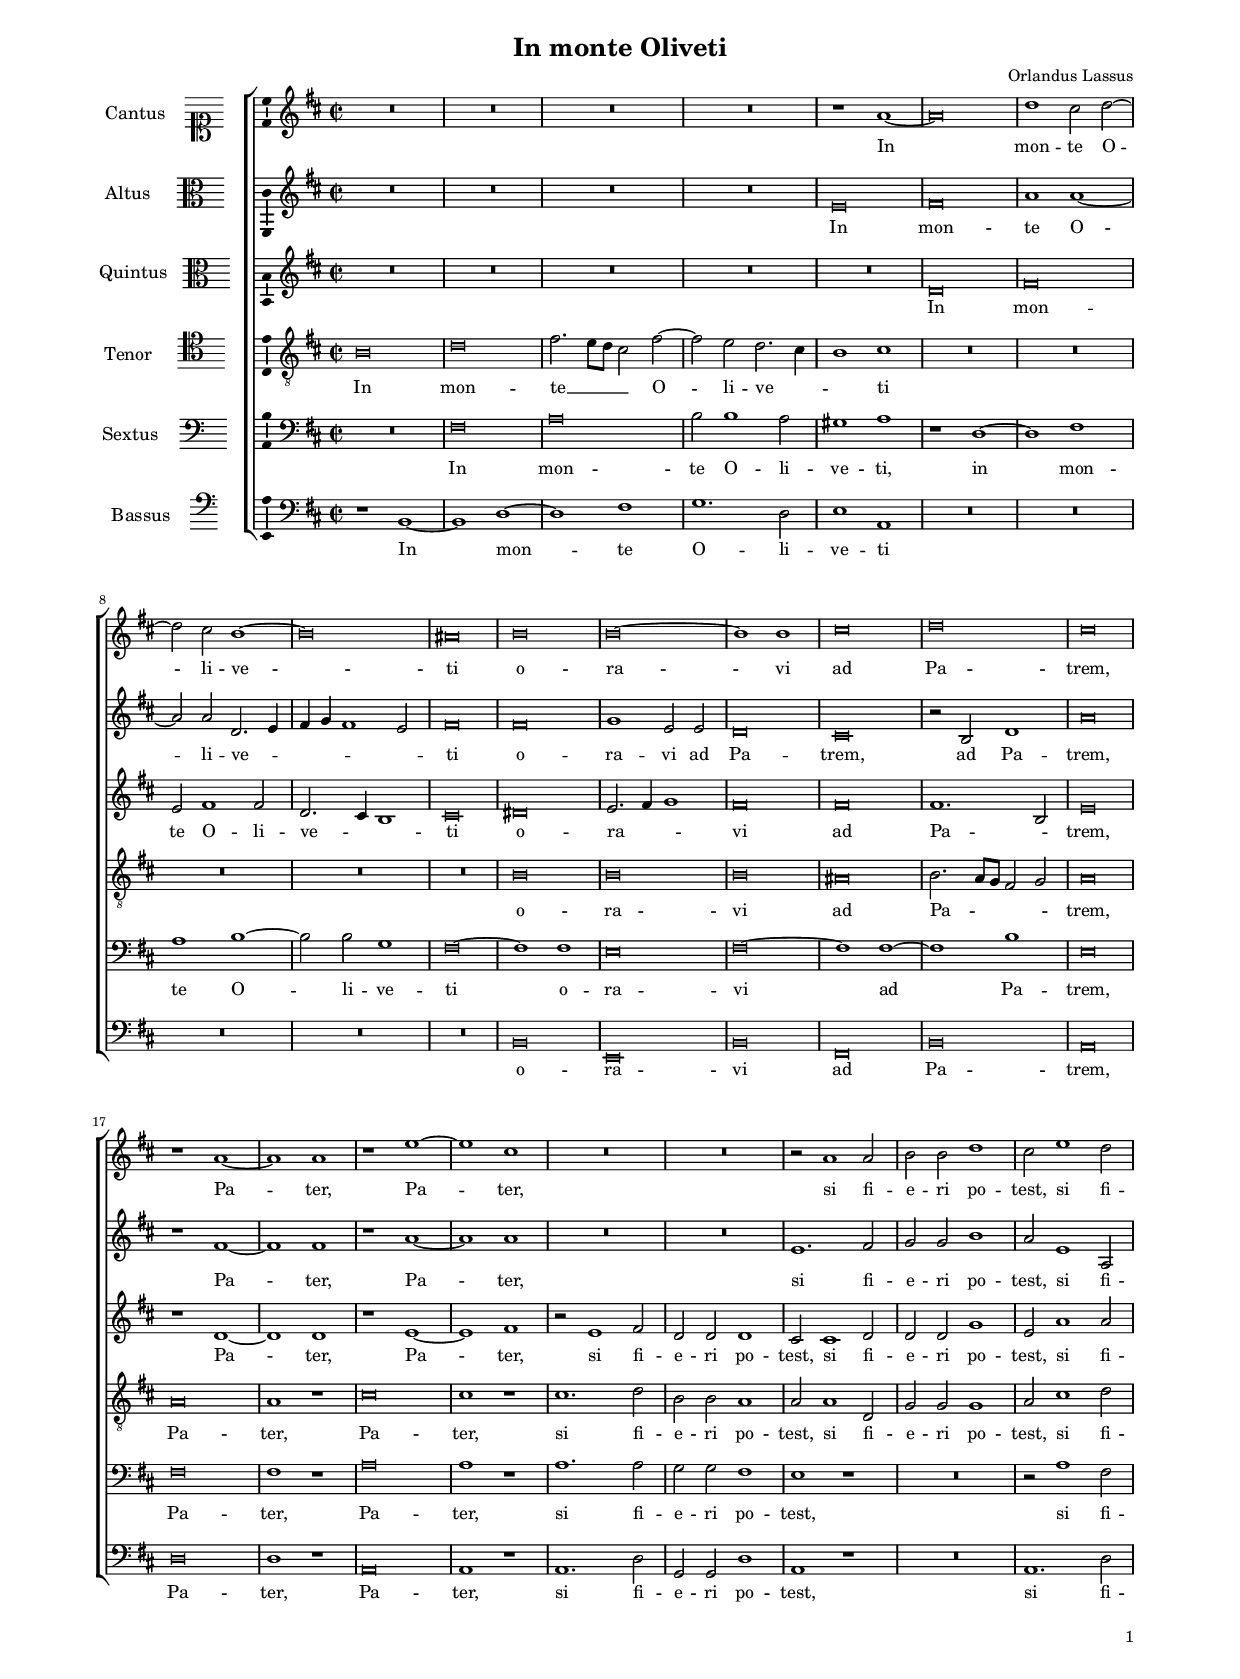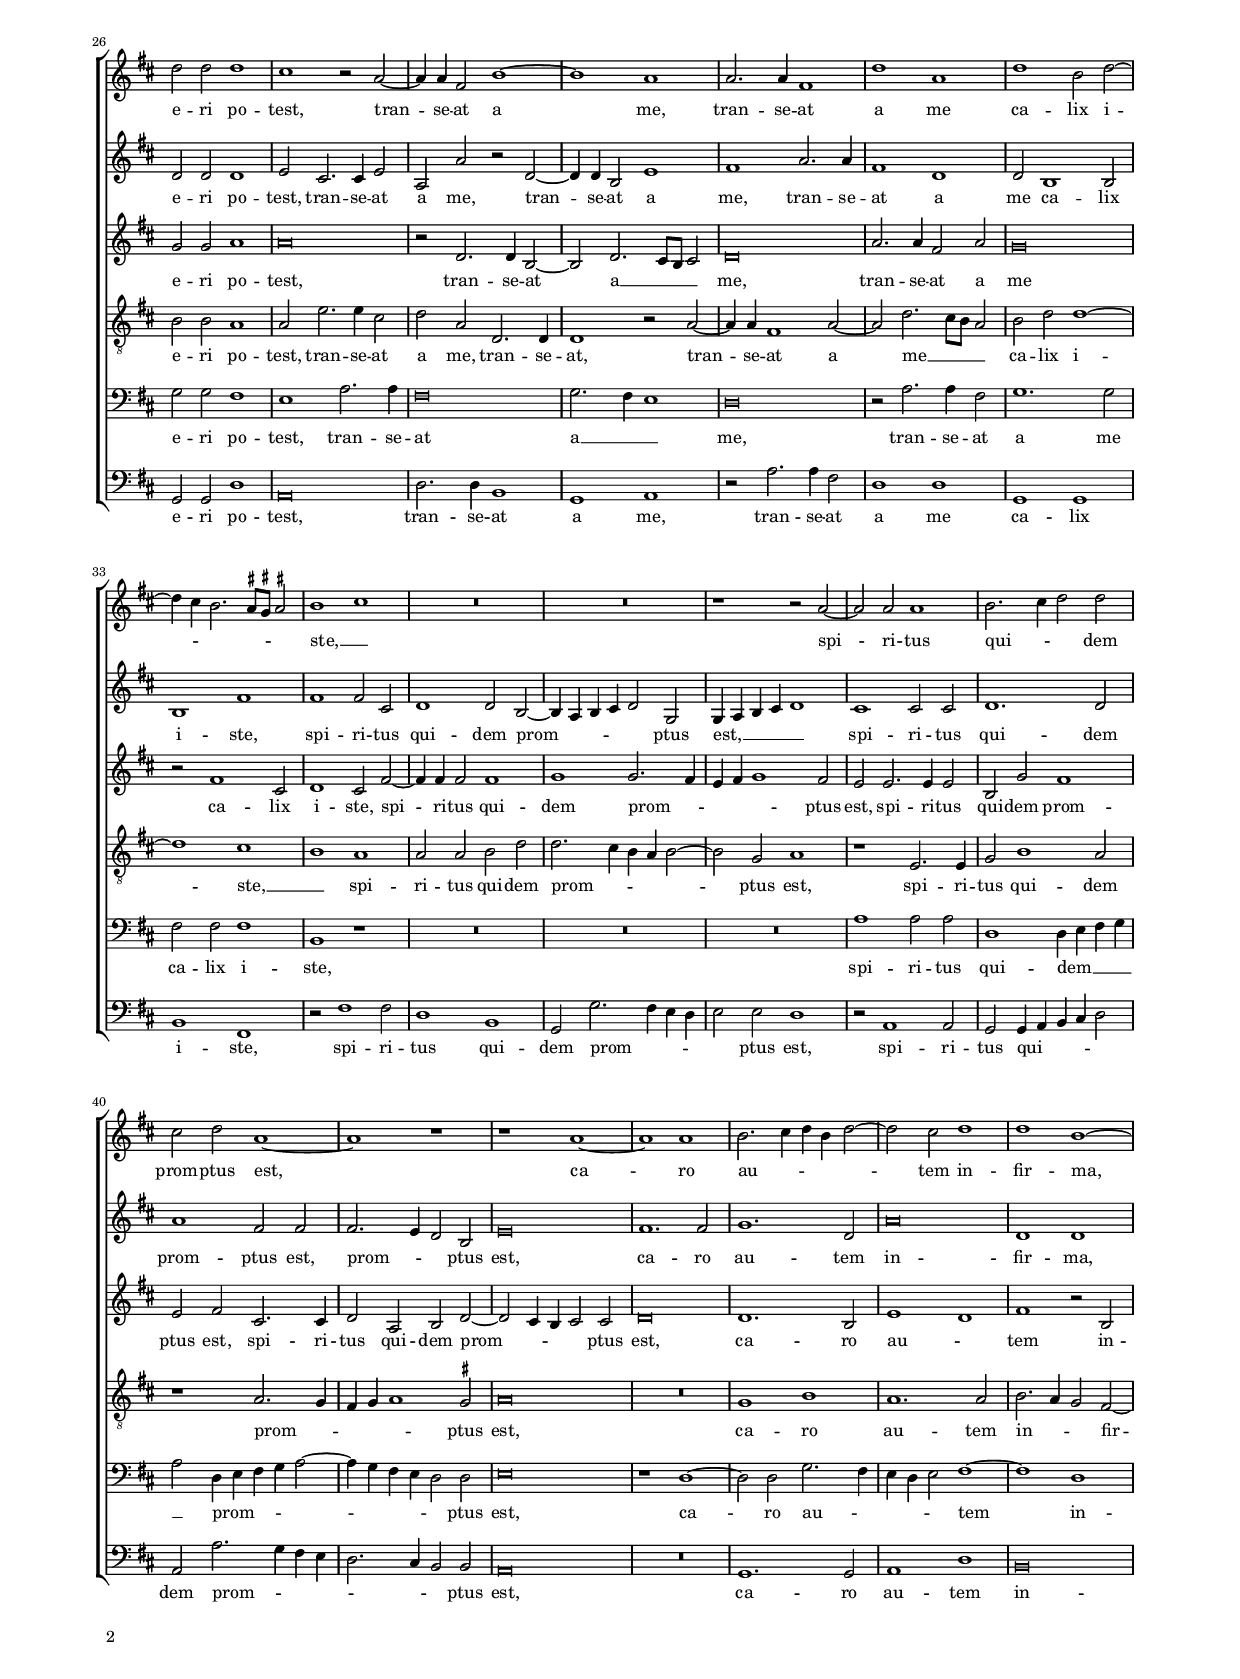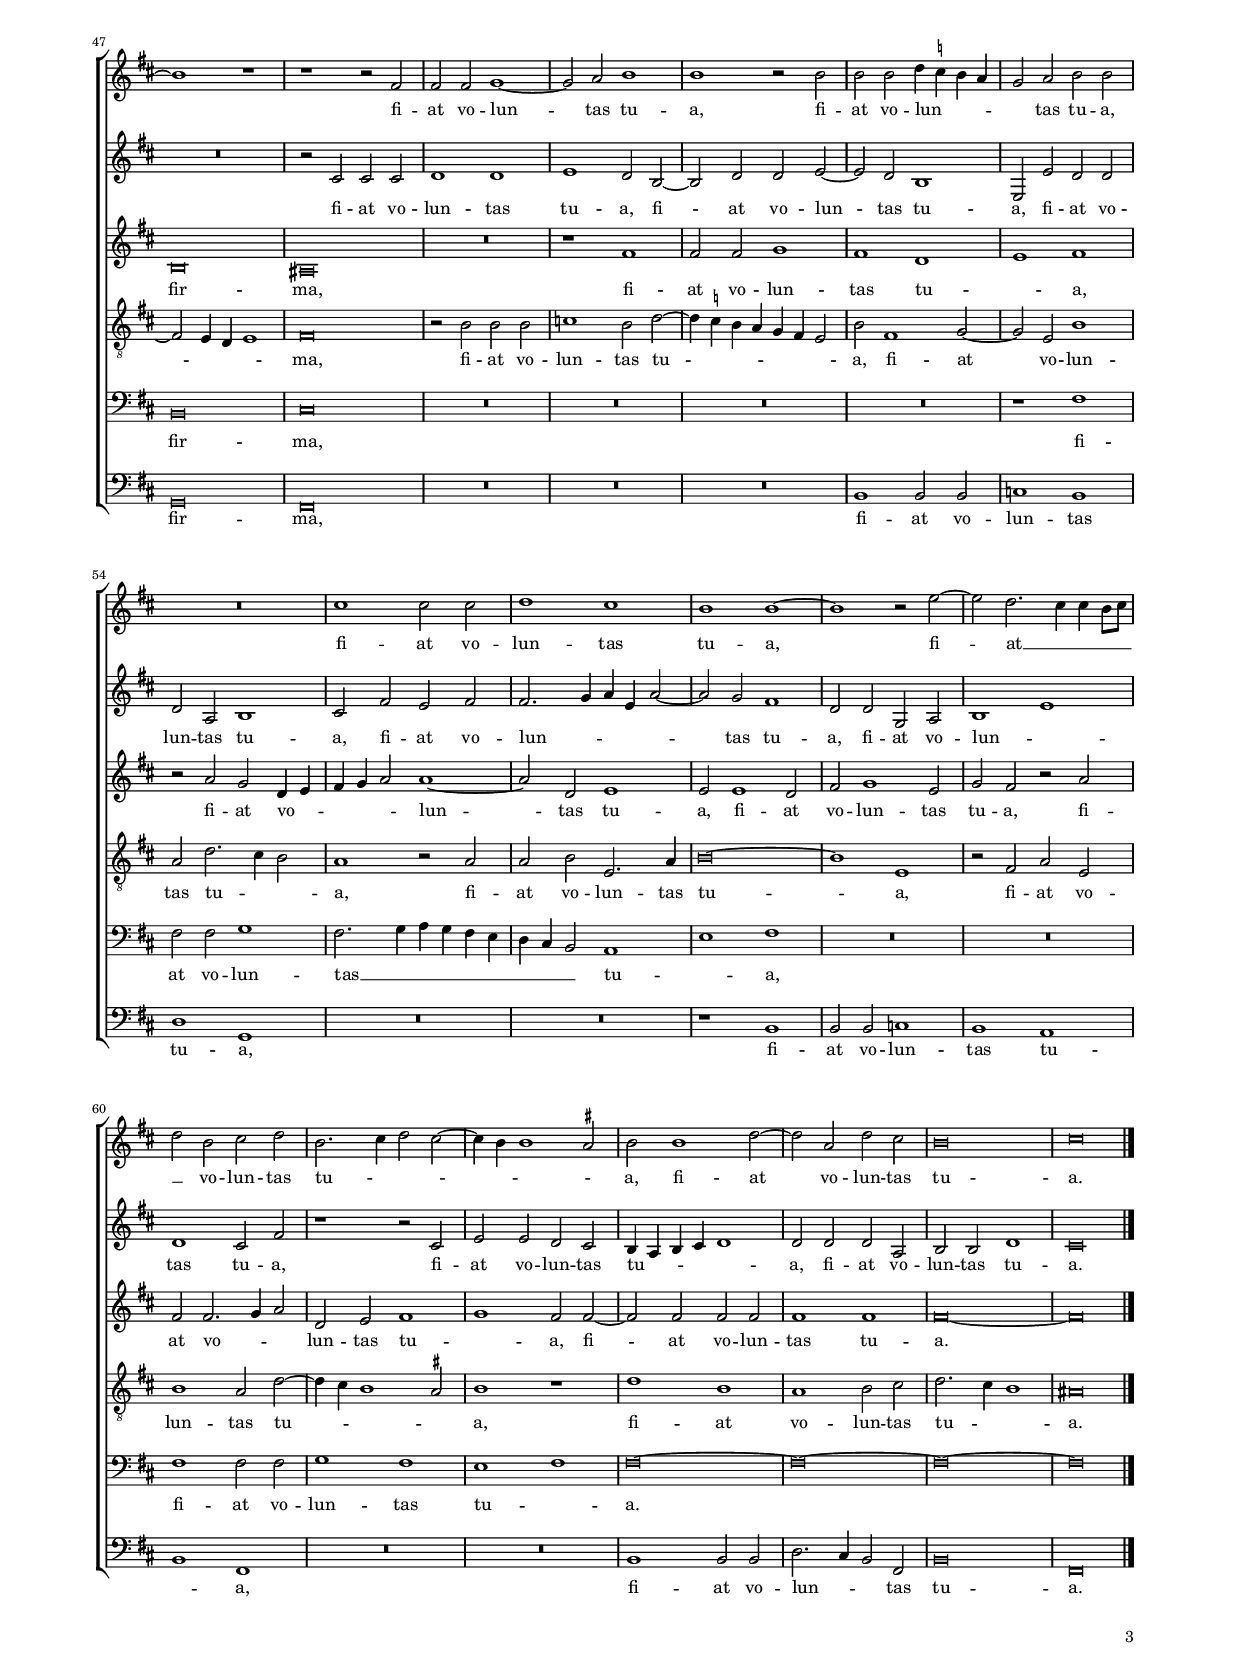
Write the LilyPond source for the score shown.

\header
{
  title="In monte Oliveti"
  composer="Orlandus Lassus"
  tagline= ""
}

\version "2.22.0"
\include "deutsch.ly"
#(set-global-staff-size 14)
#(ly:set-option 'point-and-click #f)

	
\paper
	{
	top-margin = 1.5 \cm
	bottom-margin = 0.9 \cm
	left-margin = 1.8 \cm
	right-margin = 1.8 \cm
	ragged-bottom = ##f
	ragged-last-bottom = ##t
	print-page-number = ##f
	system-system-spacing = #'((basic-distance . 17) (minimum-distance . 14) (padding . 6) (strechability . 250))
    oddFooterMarkup=\markup   \fill-line { "" \fromproperty #'page:page-number-string }
    evenFooterMarkup=\markup  \fill-line { \fromproperty #'page:page-number-string "" }
    last-bottom-spacing = #'((basic-distance . 12) (minimum-distance . 7) (padding . 4))
	systems-per-page = 3
%	min-systems-per-page = 3
	}

	
global = {
	\key c \major
	\time 2/2 \set Score.measureLength = #(ly:make-moment 2/1)
    \set Score.tempoHideNote = ##t
    \tempo 2 = 90
	\skip 1*2*66 \bar "|."
	}

	ficta = { \once \set suggestAccidentals = ##t }
	
	forget = #(define-music-function (music) (ly:music?) #{
		\accidentalStyle forget
		$music
		\accidentalStyle default
		#})
    
    m = \melisma
    me = \melismaEnd



incipitcantus = \markup { \score {
	{
	\set Staff.instrumentName = \markup { \fontsize #1 "Cantus" }
	\key c \major
	\clef soprano
	s4 \bar ""
	}
	\layout  {
	raggedright = ##t
	indent = 1.6 \cm
	line-width = 2.4 \cm
	\context { \Staff \remove Time_signature_engraver }
	\override Staff.Clef.Y-extent = #'(0 . 0)
	}} \hspace #1 }
      
      
incipitaltus = \markup { \score {
	{
	\set Staff.instrumentName = \markup { \fontsize #1 "Altus" }
	\key c \major
	\clef alto
	s4 \bar ""
	}
	\layout  {
	raggedright = ##t
	indent = 1.6 \cm
	line-width = 2.4 \cm
	\context { \Staff \remove Time_signature_engraver }
	\override Staff.Clef.Y-extent = #'(0 . 0)
	}} \hspace #1 }
      

incipitquintus = \markup { \score {
	{
	\set Staff.instrumentName = \markup { \fontsize #1 "Quintus" }
	\key c \major
	\clef alto
	s4 \bar ""
	}
	\layout  {
	raggedright = ##t
	indent = 1.6 \cm
	line-width = 2.4 \cm
	\context { \Staff \remove Time_signature_engraver }
	\override Staff.Clef.Y-extent = #'(0 . 0)
	}} \hspace #1 }


incipittenor = \markup { \score {
	{
	\set Staff.instrumentName = \markup { \fontsize #1 "Tenor" }
	\key c \major
	\clef tenor
	s4 \bar ""
	}
	\layout  {
	raggedright = ##t
	indent = 1.6 \cm
	line-width = 2.4 \cm
	\context { \Staff \remove Time_signature_engraver }
	\override Staff.Clef.Y-extent = #'(0 . 0)
	}} \hspace #1 }
      
      
incipitsextus = \markup { \score {
	{
	\set Staff.instrumentName = \markup { \fontsize #1 "Sextus" }
	\key c \major
	\clef bass
	s4 \bar ""
	}
	\layout  {
	raggedright = ##t
	indent = 1.6 \cm
	line-width = 2.4 \cm
	\context { \Staff \remove Time_signature_engraver }
	\override Staff.Clef.Y-extent = #'(0 . 0)
	}} \hspace #1 }
      
      
incipitbassus = \markup { \score {
	{
	\set Staff.instrumentName = \markup { \fontsize #1 "Bassus" }
	\key c \major
	\clef subbass
	s4 \bar ""
	}
	\layout  {
	raggedright = ##t
	indent = 1.6 \cm
	line-width = 2.4 \cm
	line-width = 1.7\cm
	\context { \Staff \remove Time_signature_engraver }
	\override Staff.Clef.Y-extent = #'(0 . 0)
	}} \hspace #1 }


cantus = \relative c''
	{
	R\breve
	R\breve
	R\breve
	R\breve
%5
	r1 g~ |
	g\breve
	c1 h2 c~
	c2 h a1~
	a\breve
%10
	gis\breve |
	a\breve
	a\breve~
	a1 a
	h\breve
%15
	c\breve |
	h\breve
	r1 g~
	g1 g
	r1 d'~
%20
	d1 h |
	R\breve
	R\breve
	r2 g1 g2
	a2 a c1
%25
	h2 d1 c2 |
	c2 c c1
	h1 r2 g~
	g4 g e2 a1~
	a1 g
%30
	g2. g4 e1 |
	c'1 g
	c1 a2 c~
	c4 \m h a2. \ficta gis8 \ficta fis \ficta gis!2 \me
	a1 \m h \me
%35
	R\breve |
	R\breve
	r1 r2 g~
	g2 g g1
	a2. \m h4 c2 \me c
%40
	h2 c g1~ |
	g1 r
	r1 g~
	g1 g
	a2. \m h4 c a c2~
%45
	c2 \me h c1 |
	c1 a~
	a1 r
	r1 r2 e
	e2 e f1~
%50
	f2 g a1 |
	a1 r2 a
	a2 a c4 \m \ficta b a g
	f2 \me g a a
	R\breve
%55
	h1 h2 h |
	c1 h
	a1 a~
	a1 r2 d~
	d2 c2. \m h4 h a8 h
%60
	c2 \me a h c |
	a2. \m h4 c2 h~
	h4 a a1 \ficta gis2 \me
	a2 a1 c2~
	c2 g c h
%65
	a\breve |
	h\breve |
	}
	

altus = \relative c'
	{
	R\breve
	R\breve
	R\breve
	R\breve
%5
	d\breve |
	e\breve
	g1 g~
	g2 g c,2. \m d4
	e4 f e1 d2 \me
%10
	e\breve |
	e\breve
	f1 d2 d
	c\breve
	h\breve
%15
	r2 a c1 |
	g'\breve
	r1 e~
	e1 e
	r1 g~
%20
	g1 g |
	R\breve
	R\breve
	d1. e2
	f2 f a1
%25
	g2 d1 g,2 |
	c2 c c1
	d2 h2. h4 d2
	g,2 g' r c,~
	c4 c a2 d1
%30
	e1 g2. g4 |
	e1 c
	c2 a1 a2
	a1 e'
	e1 e2 h
%35
	c1 c2 a~ |
	a4 \m g a h c2 \me f,
	f4 \m g a h c1 \me
	h1 h2 h
	c1. c2
%40
	g'1 e2 e |
	e2. \m d4 c2 \me a
	d\breve
	e1. e2
	f1. c2
%45
	g'\breve |
	c,1 c
	R\breve
	r2 h h h
	c1 c
%50
	d1 c2 a~ |
	a2 c c d~
	d2 c a1
	d,2 d' c c
	c2 g a1
%55
	h2 e d e |
	e2. \m f4 g d g2~
	g2 \me f e1
	c2 c f, g
	a1 \m d \me
%60
	c1 h2 e |
	r1 r2 h
	d2 d c h
	a4 \m g a h c1 \me
	c2 c c g
%65
	a2 a c1 |
	h\breve |
	}

quintus = \relative c'
    {
	R\breve
	R\breve
	R\breve
	R\breve
%5
	R\breve |
	c\breve
	e\breve
	d2 e1 e2
	c2. \m h4 a1 \me
%10
	h\breve |
	cis\breve
	d2. \m e4 f1 \me
	e\breve
	e\breve
%15
	e1. \m a,2 \me |
	d\breve
	r1 c~
	c1 c
	r1 d~
%20
	d1 e |
	r2 d1 e2
	c2 c c1
	h2 h1 c2
	c2 c f1
%25
	d2 g1 g2 |
	f2 f g1
	g\breve
	r2 c,2. c4 a2~
	a2 c2. \m h8 a h2 \me
%30
	c\breve |
	g'2. g4 e2 g
	f\breve
	r2 e1 h2
	c1 h2 e~
%35
	e4 e e2 e1 |
	f1 f2. \m e4
	d4 e f1 \me e2
	d2 d2. d4 d2
	a2 f' e1
%40
	d2 e h2. h4 |
	c2 g a c~
	c2 \m h4 a h2 \me h
	c\breve
	c1. a2
%45
	d1 \m c \me |
	e1 r2 a,
	a\breve
	gis\breve
	R\breve
%50
	r1 e' |
	e2 e f1
	e1 c \m
	d1 \me e
	r2 g f c4 \m d
%55
	e4 f g2 \me g1~ |
	g2 c, d1
	d2 d1 c2
	e2 f1 d2
	f2 e r g
%60
	e2 e2. \m f4 g2 \me |
	c,2 d e1 \m
	f1 \me e2 e~
	e2 e e e
	e1 e
%65
	e\breve~ |
	e\breve |
	}


tenor = \relative c'
	{
	a\breve
	c\breve
	e2. \m d8 c h2 \me e~
	e2 d c2. \m h4
%5
	a1 \me h |
	R\breve
	R\breve
	R\breve
	R\breve
%10
	R\breve |
	a\breve
	a\breve
	a\breve
	gis\breve
%15
	a2. \m g8 f e2 f \me |
	g\breve
	g\breve
	g1 r
	h\breve
%20
	h1 r |
	h1. c2
	a2 a g1
	g2 g1 c,2
	f2 f f1
%25
	g2 h1 c2 |
	a2 a g1
	g2 d'2. d4 h2
	c2 g c,2. c4
	c1 r2 g'~
%30
	g4 g e1 g2~ |
	g2 c2. \m h8 a g2 \me
	a2 c c1~
	c1 h \m
	a1 \me g
%35
	g2 g a c |
	c2. \m h4 a g a2~
	a2 \me f g1
	r1 d2. d4
	f2 a1 g2
%40
	r1 g2. \m f4 |
	e4 f g1 \me \ficta fis2
	g\breve
	R\breve
	f1 a
%45
	g1. g2 |
	a2. \m g4 f2 \me e~
	e2 \m d4 c d1 \me
	e\breve
	r2 a a a
%50
	b1 a2 c~ |
	c4 \m \ficta b a g f e d2 \me
	a'2 e1 f2~
	f2 d a'1
	g2 c2. \m h4 a2 \me
%55
	g1 r2 g |
	g2 a d,2. g4
	a\breve~
	a1 d,
	r2 e g d
%60
	a'1 g2 c~ |
	c4 \m h a1 \ficta gis2 \me
	a1 r
	c1 a
	g1 a2 h
%65
	c2. \m h4 a1 \me |
	gis\breve |
	}

	
sextus = \relative c
	{
	R\breve
	e\breve
	g\breve
	a2 a1 g2
%5
	fis1 g
	r1 c,~
	c1 e
	g1 a~
	a2 a f1
%10
	e\breve~ |
	e1 e
	d\breve
	e\breve~
	e1 e~
%15
	e1 a |
	d,\breve
	e\breve
	e1 r
	g\breve
%20
	g1 r |
	g1. g2
	f2 f e1
	d1 r
	R\breve
%25
	r2 g1 e2 |
	f2 f e1
	d1 g2. g4
	e\breve
	f2. \m e4 d1 \me
%30
	c\breve |
	r2 g'2. g4 e2
	f1. f2
	e2 e e1
	a,1 r
%35
	R\breve |
	R\breve
	R\breve
	g'1 g2 g
	c,1 c4 \m d e f
%40
	g2 \me c,4 \m d e f g2~ |
	g4 f e d c2 \me c
	d\breve
	r1 c~
	c2 c f2. \m e4
%45
	d4 c d2 \me e1~ |
	e1 c
	a\breve
	h\breve
	R\breve
%50
	R\breve |
	R\breve
	R\breve
	r1 e
	e2 e f1
%55
	e2. \m f4 g f e d |
	c4 h a2 \me g1 \m
	d'1 \me e
	R\breve
	R\breve
%60
	e1 e2 e |
	f1 e
	d1 \m e \me
	e\breve~
	e\breve~
%65
	e\breve~ |
	e\breve
	}


bassus = \relative c
	{
	r1 a~
	a1 c~
	c1 e
	f1. c2
%5
	d1 g, |
	R\breve
	R\breve
	R\breve
	R\breve
%10
	R\breve |
	a\breve
	d,\breve
	a'\breve
	e\breve
%15
	a\breve |
	g\breve
	c\breve
	c1 r
	g\breve
%20
	g1 r |
	g1. c2
	f,2 f c'1
	g1 r
	R\breve
%25
	g1. c2 |
	f,2 f c'1
	g\breve
	c2. c4 a1
	f1 g
%30
	r2 g'2. g4 e2 |
	c1 c
	f,1 f
	a1 e
	r2 e'1 e2
%35
	c1 a |
	f2 f'2. \m e4 d c
	d2 \me d c1
	r2 g1 g2
	f2 f4 \m g a h c2 \me
%40
	g2 g'2. \m f4 e d |
	c2. h4 a2 \me a
	g\breve
	R\breve
	f1. f2
%45
	g1 c |
	a\breve
	f\breve
	e\breve
	R\breve
%50
	R\breve |
	R\breve
	a1 a2 a
	b1 a
	c1 f,
%55
	R\breve |
	R\breve
	r1 a
	a2 a b1
	a1 g \m
%60
	a1 \me e |
	R\breve
	R\breve
	a1 a2 a
	c2. \m h4 a2 \me e
%65
	a\breve |
	e\breve |
	}
	
lyricscantus = \lyricmode {
	In mon -- te O -- li -- ve -- ti o -- ra -- vi ad Pa -- trem,
	Pa -- ter,
	Pa -- ter,
	si fi -- e -- ri po -- test,
	si fi -- e -- ri po -- test,
	tran -- se -- at a me,
	tran -- se -- at a me
	ca -- lix i -- ste, __
	spi -- ri -- tus qui -- dem prom -- ptus est,
	ca -- ro au -- tem in -- fir -- ma,
	fi -- at vo -- lun -- tas tu -- a,
	fi -- at vo -- lun -- tas tu -- a,
	fi -- at vo -- lun -- tas tu -- a,
	fi -- at __ vo -- lun -- tas tu -- a,
	fi -- at vo -- lun -- tas tu -- a.
	}

	
lyricsaltus = \lyricmode {
	In mon -- te O -- li -- ve -- ti o -- ra -- vi ad Pa -- trem,
	ad Pa -- trem,
	Pa -- ter,
	Pa -- ter,
	si fi -- e -- ri po -- test,
	si fi -- e -- ri po -- test,
	tran -- se -- at a me,
	tran -- se -- at a me,
	tran -- se -- at a me
	ca -- lix i -- ste,
	spi -- ri -- tus qui -- dem prom -- ptus est, __
	spi -- ri -- tus qui -- dem prom -- ptus est,
	prom -- ptus est,
	ca -- ro au -- tem in -- fir -- ma,
	fi -- at vo -- lun -- tas tu -- a,
	fi -- at vo -- lun -- tas tu -- a,
	fi -- at vo -- lun -- tas tu -- a,
	fi -- at vo -- lun -- tas tu -- a,
	fi -- at vo -- lun -- tas tu -- a,
	fi -- at vo -- lun -- tas tu -- a,
	fi -- at vo -- lun -- tas tu -- a.
	}
	
	
lyricsquintus = \lyricmode {
	In mon -- te O -- li -- ve -- ti o -- ra -- vi ad Pa -- trem,
	Pa -- ter,
	Pa -- ter,
	si fi -- e -- ri po -- test,
	si fi -- e -- ri po -- test,
	si fi -- e -- ri po -- test,
	tran -- se -- at a __ me,
	tran -- se -- at a me
	ca -- lix i -- ste,
	spi -- ri -- tus qui -- dem prom -- ptus est,
	spi -- ri -- tus qui -- dem prom -- ptus est,
	spi -- ri -- tus qui -- dem prom -- ptus est,
	ca -- ro au -- tem in -- fir -- ma,
	fi -- at vo -- lun -- tas tu -- a,
	fi -- at vo -- lun -- tas tu -- a,
	fi -- at vo -- lun -- tas tu -- a,
	fi -- at vo -- lun -- tas tu -- a,
	fi -- at vo -- lun -- tas tu -- a.
	}
	

lyricstenor = \lyricmode {
	In mon -- te __ O -- li -- ve -- ti o -- ra -- vi ad Pa -- trem,
	Pa -- ter,
	Pa -- ter,
	si fi -- e -- ri po -- test,
	si fi -- e -- ri po -- test,
	si fi -- e -- ri po -- test,
	tran -- se -- at a me,
	tran -- se -- at,
	tran -- se -- at a me __
	ca -- lix i -- ste, __
	spi -- ri -- tus qui -- dem prom -- ptus est,
	spi -- ri -- tus qui -- dem prom -- ptus est,
	ca -- ro au -- tem in -- fir -- ma,
	fi -- at vo -- lun -- tas tu -- a,
	fi -- at vo -- lun -- tas tu -- a,
	fi -- at vo -- lun -- tas tu -- a,
	fi -- at vo -- lun -- tas tu -- a,
	fi -- at vo -- lun -- tas tu -- a.
	}

	
lyricssextus = \lyricmode {
	In mon -- te O -- li -- ve -- ti,
	in mon -- te O -- li -- ve -- ti o -- ra -- vi ad Pa -- trem,
	Pa -- ter,
	Pa -- ter,
	si fi -- e -- ri po -- test,
	si fi -- e -- ri po -- test,
	tran -- se -- at a __ me,
	tran -- se -- at a me
	ca -- lix i -- ste,
	spi -- ri -- tus qui -- dem __ prom -- ptus est,
	ca -- ro au -- tem in -- fir -- ma,
	fi -- at vo -- lun -- tas __ tu -- a,
	fi -- at vo -- lun -- tas tu -- a.
	}
	
	
lyricsbassus = \lyricmode {
	In mon -- te O -- li -- ve -- ti o -- ra -- vi ad Pa -- trem,
	Pa -- ter,
	Pa -- ter,
	si fi -- e -- ri po -- test,
	si fi -- e -- ri po -- test,
	tran -- se -- at a me,
	tran -- se -- at a me
	ca -- lix i -- ste,
	spi -- ri -- tus qui -- dem prom -- ptus est,
	spi -- ri -- tus qui -- dem prom -- ptus est,
	ca -- ro au -- tem in -- fir -- ma,
	fi -- at vo -- lun -- tas tu -- a,
	fi -- at vo -- lun -- tas tu -- a,
	fi -- at vo -- lun -- tas tu -- a.
	}
	

\score
{  
    \transpose c d {
	\new ChoirStaff \with { \override StaffGrouper.staff-staff-spacing.basic-distance = #12 }
	<<
	
	\new Staff << \global
	\new Voice="v1" {
		\set Staff.instrumentName=\incipitcantus
		\set Staff.midiInstrument = "reed organ"
		\clef violin
		\cantus }
	\new Lyrics \lyricsto "v1" {\lyricscantus }
	>>


	\new Staff << \global
	\new Voice="v2" {
		\set Staff.instrumentName=\incipitaltus
		\set Staff.midiInstrument = "reed organ"
		\clef violin 
		\altus}
	\new Lyrics \lyricsto "v2" {\lyricsaltus }
	>>
	
	
	\new Staff << \global
	\new Voice="v5" {
		\set Staff.instrumentName=\incipitquintus
		\set Staff.midiInstrument = "reed organ"
		\clef violin 
		\quintus }
	\new Lyrics \lyricsto "v5" {\lyricsquintus }
	>>

	
	\new Staff << \global
	\new Voice="v3" {
		\set Staff.instrumentName=\incipittenor
		\set Staff.midiInstrument = "reed organ"
		\clef "G_8"
		\tenor }
	\new Lyrics \lyricsto "v3" {\lyricstenor }
	>>
	
	
	\new Staff << \global
	\new Voice="v6" {
		\set Staff.instrumentName=\incipitsextus
		\set Staff.midiInstrument = "reed organ"
		\clef bass
		\sextus}
	\new Lyrics \lyricsto "v6" {\lyricssextus }
	>>
	
	
	\new Staff << \global
	\new Voice="v4" {
		\set Staff.instrumentName=\incipitbassus
		\set Staff.midiInstrument = "reed organ"
		\clef bass 
		\bassus }
	\new Lyrics \lyricsto "v4" {\lyricsbassus}
	>>
	
	>>
	} % transpose
		
	\layout
	{
	indent = 2.5 \cm
%	\context { \Lyrics \override VerticalAxisGroup.nonstaff-relatedstaff-spacing.padding = #2 }
%	\context { \Lyrics \override LyricText.font-size = #1 }
	\context { \Staff \override TimeSignature.break-visibility = #end-of-line-invisible }
    \context { \Staff \consists "Ambitus_engraver" }
%	\context { \Voice \override Slur.transparent = ##t }
	\context { \Score \override BarNumber.padding = #2 }
	\context { \Voice \override NoteHead.style = #'baroque }
	}
	
\midi
	{
    	\tempo 2 = 85
	}
	
}


% EOF
